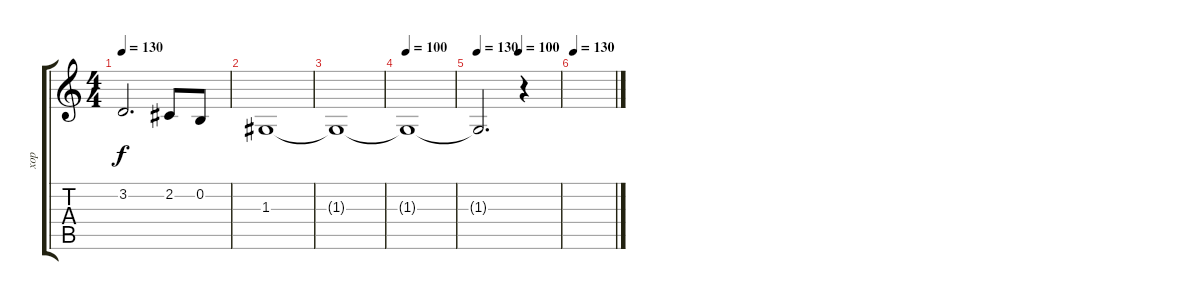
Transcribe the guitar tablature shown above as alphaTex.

\track ("хор" "хор") {instrument choiraahs}
\staff {score tabs}
\tuning (E4 B3 G3 D3 A2 E2) {hide}
\ts (4 4)
\tempo 130
\clef g2
\ks c
3.2.2{d dy f} 2.2.8 0.2.8 |
1.3.1 |
1.3{t}.1 |
\tempo 118
\tempo 100
1.3{t}.1 |
\tempo 106
\tempo (100 0.5)
\tempo 130
1.3{t}.2{d} r.4 |
\tempo 130
